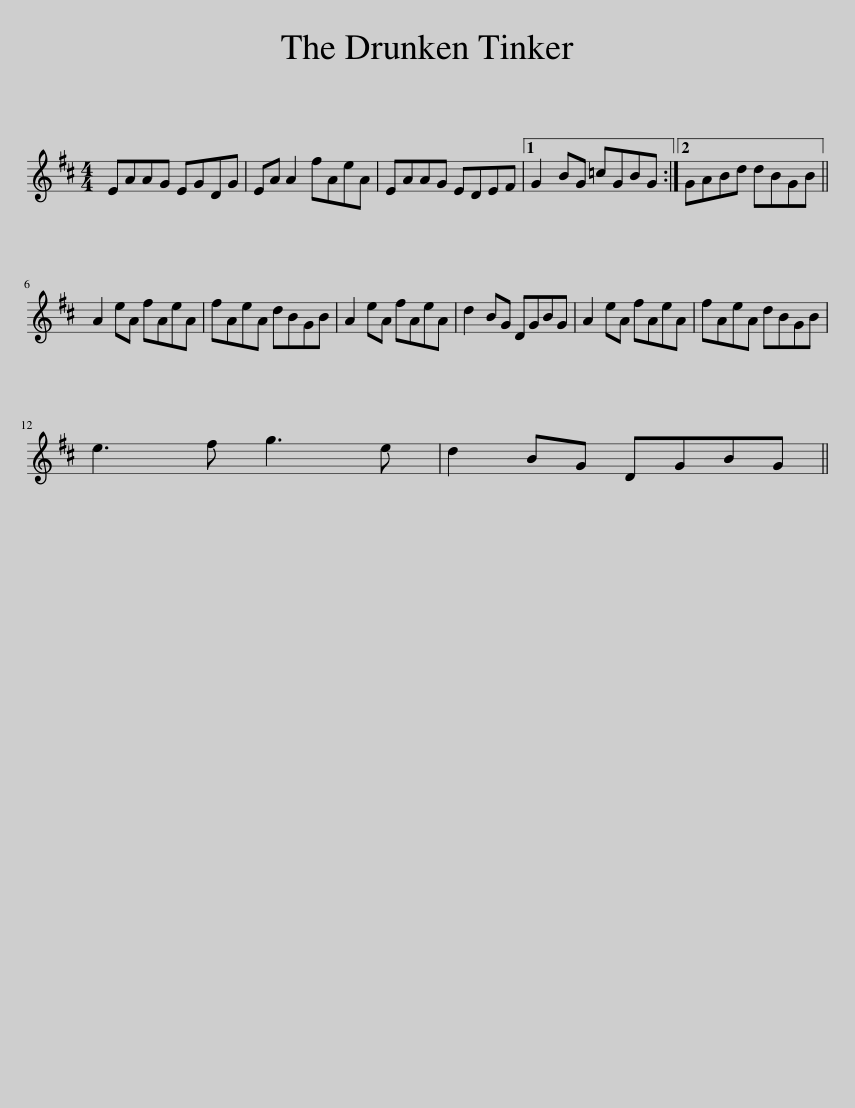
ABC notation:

X:1
L:1/8
M:4/4
I:linebreak $
K:D
V:1 treble
V:1
 EAAG EGDG | EA A2 fAeA | EAAG EDEF |1 G2 BG =cGBG :|2 GABd dBGB ||$ %5
 A2 eA fAeA | fAeA dBGB | A2 eA fAeA | d2 BG DGBG | A2 eA fAeA | %10
 fAeA dBGB |$ e3 f g3 e | d2 BG DGBG || %13
